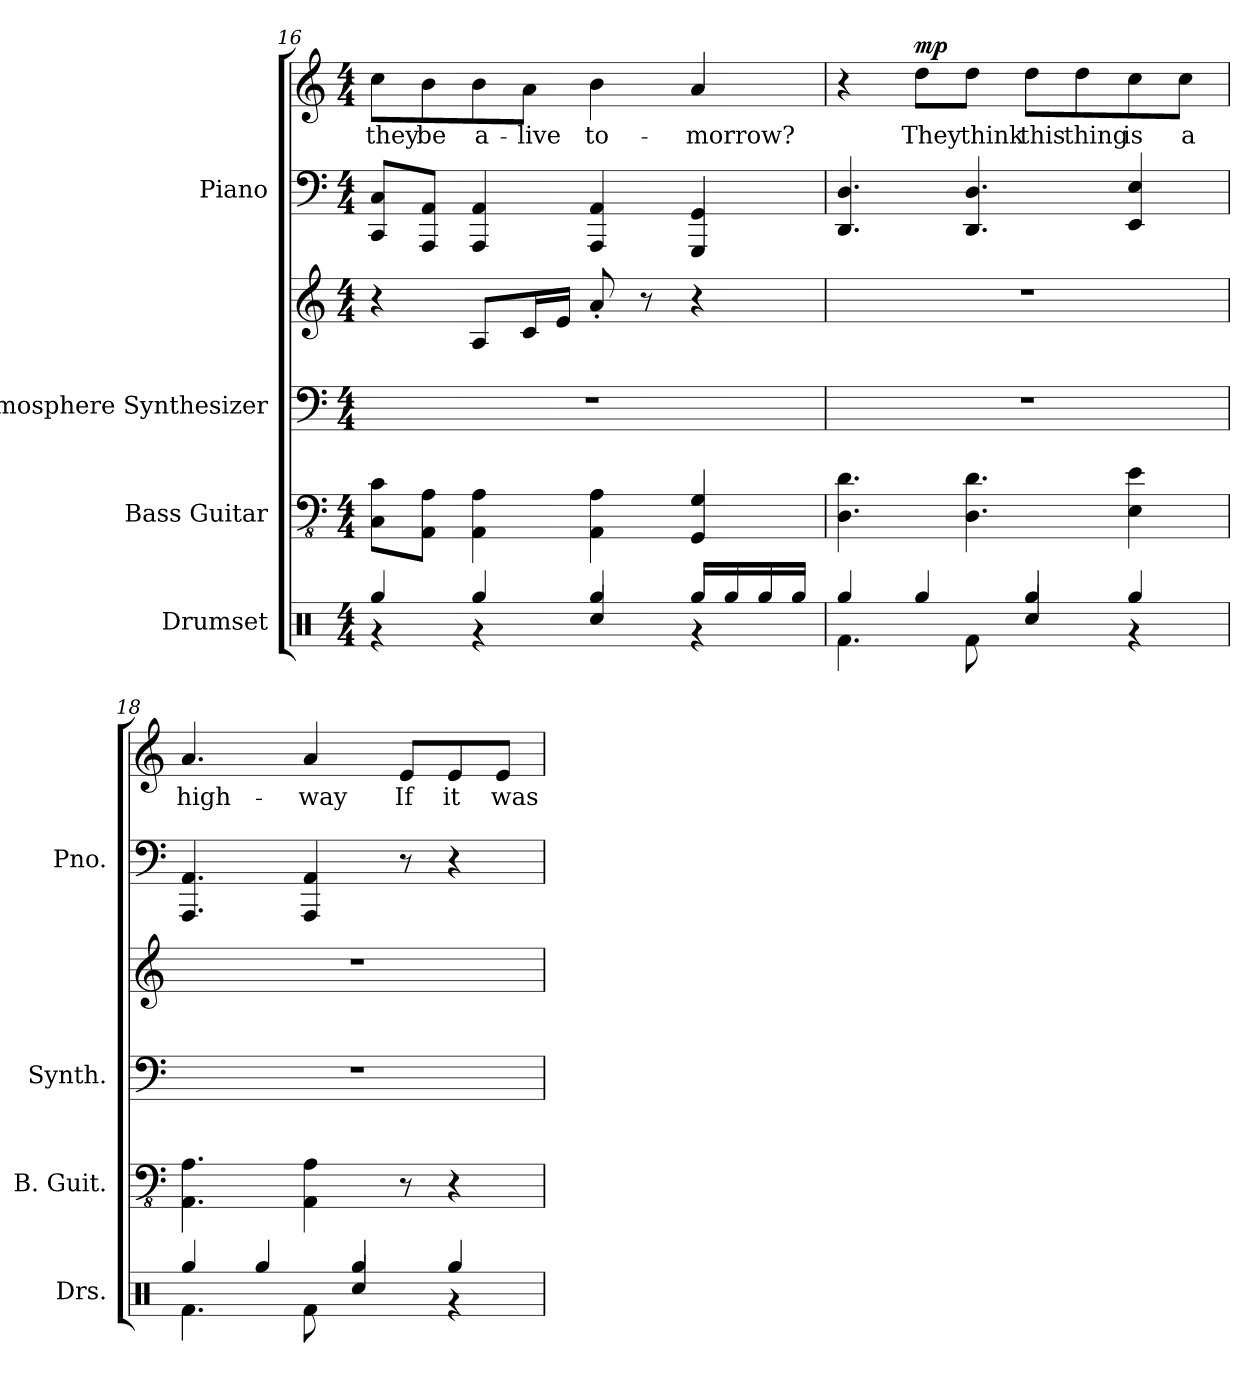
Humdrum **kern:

**kern	**kern	**kern	**kern	**kern	**kern	**text	**dynam
*part4	*part3	*part2	*part2	*part1	*part1	*part1	*part1
*staff6	*staff5	*staff4	*staff3	*staff2	*staff1	*staff1	*staff1/2
*I"Drumset	*I"Bass Guitar	*I"Atmosphere Synthesizer	*	*I"Piano	*	*	*
*I'Drs.	*I'B. Guit.	*I'Synth.	*	*I'Pno.	*	*	*
!!LO:PB:g=z
*clefX	*clefFv4	*clefF4	*clefG2	*clefF4	*clefG2	*	*
*k[]	*k[]	*k[]	*k[]	*k[]	*k[]	*	*
*M4/4	*M4/4	*M4/4	*M4/4	*M4/4	*M4/4	*	*
=16	=16	=16	=16	=16	=16	=16	=16
*^	*	*	*	*	*	*	*
4Rgg/	4r	8CC\ 8C\L	1r	4r	8CC/ 8C/L	8cc\L	they	.
.	.	8AAA\ 8AA\J	.	.	8AAA/ 8AA/J	8b\	be	.
4Rgg/	4r	4AAA\ 4AA\	.	8A/L	4AAA/ 4AA/	8b\	a-	.
.	.	.	.	16c/L	.	8a\J	-live	.
.	.	.	.	16e/JJ	.	.	.	.
4Rgg/	4Rcc/	4AAA\ 4AA\	.	8a'/	4AAA/ 4AA/	4b\	to-	.
.	.	.	.	8r	.	.	.	.
16Rgg/LL	4r	4GGG/ 4GG/	.	4r	4GGG/ 4GG/	4a/	-morrow?	.
16Rgg/	.	.	.	.	.	.	.	.
16Rgg/	.	.	.	.	.	.	.	.
16Rgg/JJ	.	.	.	.	.	.	.	.
!!LO:LB:g=z
=17	=17	=17	=17	=17	=17	=17	=17	=17
4Rgg/	4.Rf\	4.DD\ 4.D\	1r	1r	4.DD/ 4.D/	4r	.	.
!	!	!	!	!	!	!	!	!LO:DY:b
4Rgg/	.	.	.	.	.	8dd\L	They	mp
.	8Rf\	4.DD\ 4.D\	.	.	4.DD/ 4.D/	8dd\J	think	.
4Rgg/	4Rcc/	.	.	.	.	8dd\L	this	.
.	.	.	.	.	.	8dd\	thing	.
4Rgg/	4r	4EE\ 4E\	.	.	4EE/ 4E/	8cc\	is	.
.	.	.	.	.	.	8cc\J	a	.
=18	=18	=18	=18	=18	=18	=18	=18	=18
4Rgg/	4.Rf\	4.AAA\ 4.AA\	1r	1r	4.AAA/ 4.AA/	4.a/	high-	.
4Rgg/	.	.	.	.	.	.	.	.
.	8Rf\	4AAA\ 4AA\	.	.	4AAA/ 4AA/	4a/	-way	.
4Rgg/	4Rcc/	.	.	.	.	.	.	.
.	.	8r	.	.	8r	8e/L	If	.
4Rgg/	4r	4r	.	.	4r	8e/	it	.
.	.	.	.	.	.	8e/J	was	.
*v	*v	*	*	*	*	*	*	*
=	=	=	=	=	=	=	=
*-	*-	*-	*-	*-	*-	*-	*-
